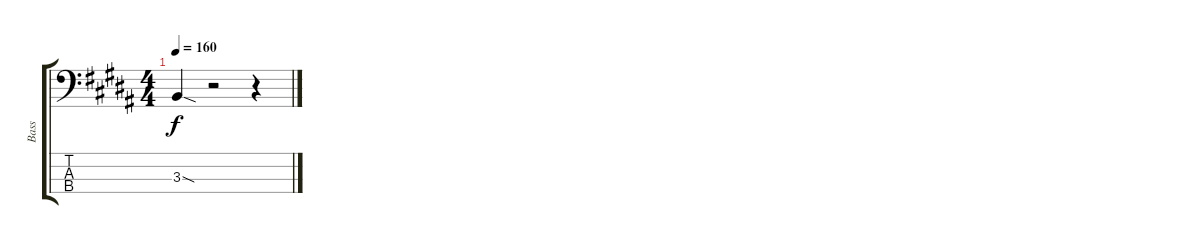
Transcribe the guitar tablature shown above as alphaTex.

\track ("Bass" "Bass") {instrument electricbassfinger}
\staff {score tabs}
\tuning (Gb2 Db2 Ab1 Eb1) {hide}
\ts (4 4)
\tempo 160
\clef f4
\ks b
3.3{sod}.4{dy f} r.2 r.4
